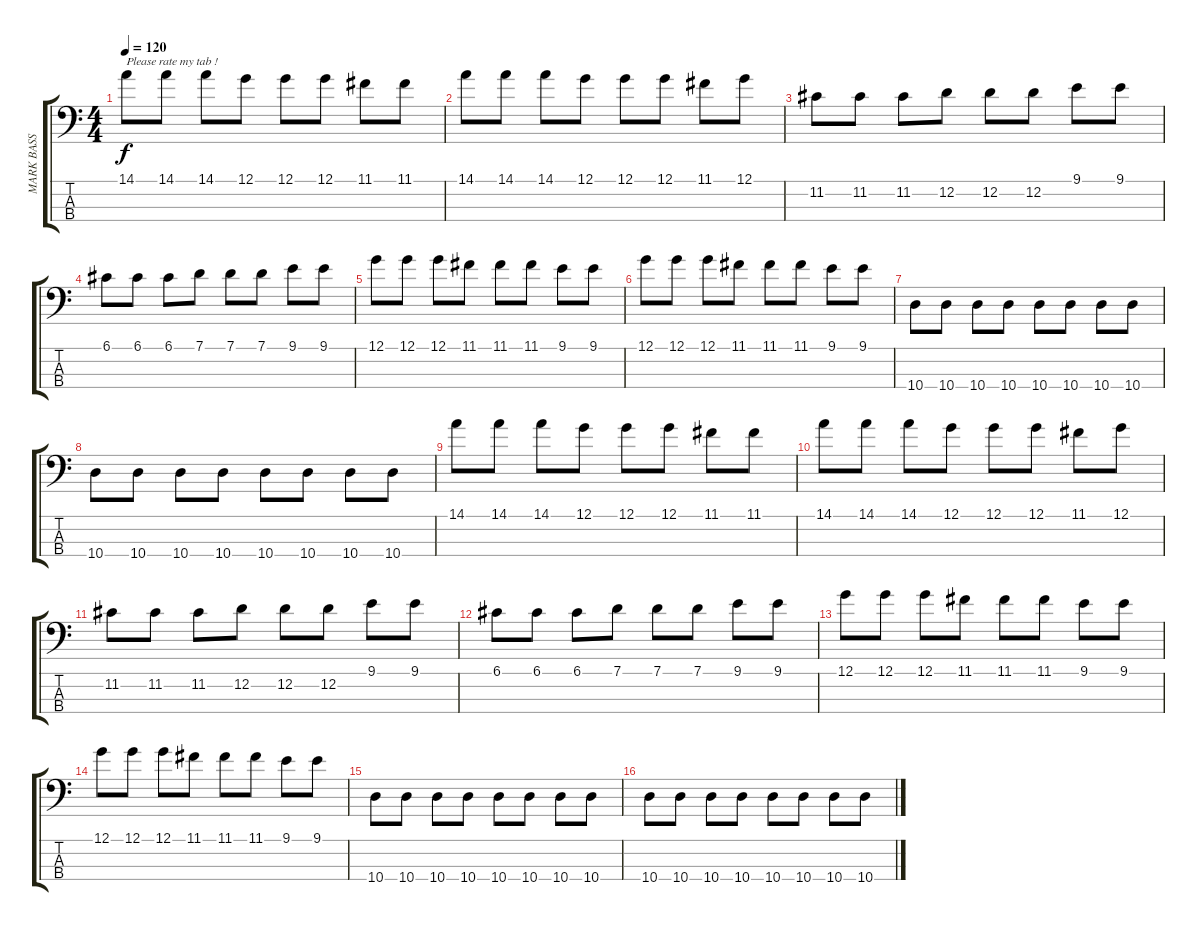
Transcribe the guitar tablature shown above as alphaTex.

\track ("MARK BASS TABBED BY PETER B." "MARK BASS ") {instrument electricbasspick}
\staff {score tabs}
\tuning (G2 D2 A1 E1) {hide}
\ts (4 4)
\tempo 120
\tempo 150
\tempo 120
\clef f4
\ks c
14.1.8{txt "Please rate my tab !" dy f instrument electricbasspick} 14.1.8 14.1.8 12.1.8 12.1.8 12.1.8 11.1.8 11.1.8 |
14.1.8 14.1.8 14.1.8 12.1.8 12.1.8 12.1.8 11.1.8 12.1.8 |
11.2.8 11.2.8 11.2.8 12.2.8 12.2.8 12.2.8 9.1.8 9.1.8 |
6.1.8 6.1.8 6.1.8 7.1.8 7.1.8 7.1.8 9.1.8 9.1.8 |
12.1.8 12.1.8 12.1.8 11.1.8 11.1.8 11.1.8 9.1.8 9.1.8 |
12.1.8 12.1.8 12.1.8 11.1.8 11.1.8 11.1.8 9.1.8 9.1.8 |
10.4.8 10.4.8 10.4.8 10.4.8 10.4.8 10.4.8 10.4.8 10.4.8 |
10.4.8 10.4.8 10.4.8 10.4.8 10.4.8 10.4.8 10.4.8 10.4.8 |
14.1.8 14.1.8 14.1.8 12.1.8 12.1.8 12.1.8 11.1.8 11.1.8 |
14.1.8 14.1.8 14.1.8 12.1.8 12.1.8 12.1.8 11.1.8 12.1.8 |
11.2.8 11.2.8 11.2.8 12.2.8 12.2.8 12.2.8 9.1.8 9.1.8 |
6.1.8 6.1.8 6.1.8 7.1.8 7.1.8 7.1.8 9.1.8 9.1.8 |
12.1.8 12.1.8 12.1.8 11.1.8 11.1.8 11.1.8 9.1.8 9.1.8 |
12.1.8 12.1.8 12.1.8 11.1.8 11.1.8 11.1.8 9.1.8 9.1.8 |
10.4.8 10.4.8 10.4.8 10.4.8 10.4.8 10.4.8 10.4.8 10.4.8 |
10.4.8 10.4.8 10.4.8 10.4.8 10.4.8 10.4.8 10.4.8 10.4.8
